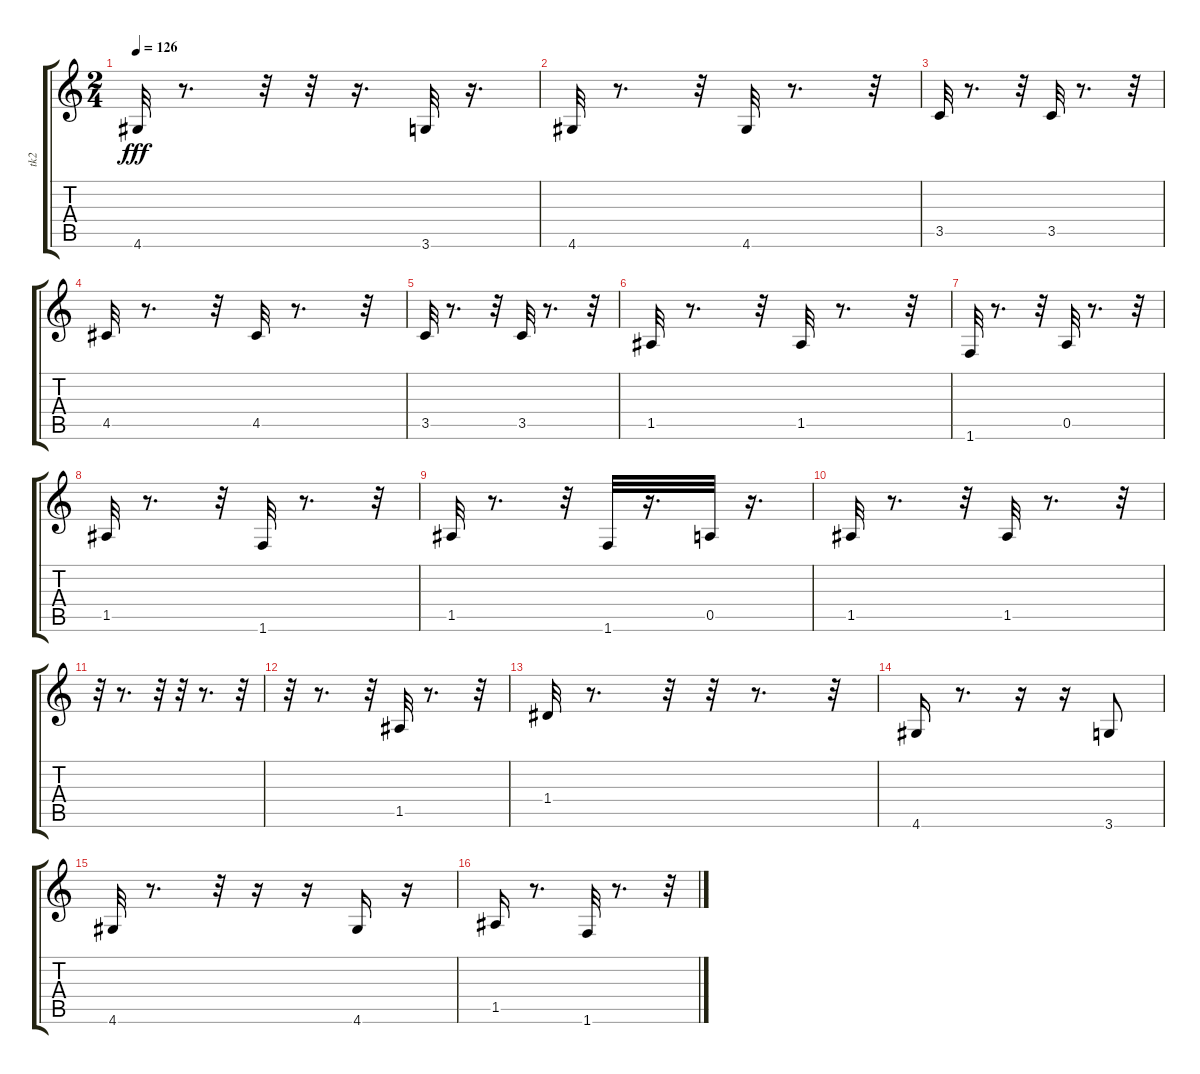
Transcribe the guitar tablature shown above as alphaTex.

\track ("tk2" "tk2") {instrument fretlessbass}
\staff {score tabs}
\tuning (E4 B3 G3 D3 A2 E2) {hide}
\ts (2 4)
\tempo 126
\clef g2
\ks c
4.6.32{dy fff} r.8{d} r.32 r.32 r.16{d} 3.6.32 r.16{d} |
4.6.32 r.8{d} r.32 4.6.32 r.8{d} r.32 |
3.5.32 r.8{d} r.32 3.5.32 r.8{d} r.32 |
4.5.32 r.8{d} r.32 4.5.32 r.8{d} r.32 |
3.5.32 r.8{d} r.32 3.5.32 r.8{d} r.32 |
1.5.32 r.8{d} r.32 1.5.32 r.8{d} r.32 |
1.6.32 r.8{d} r.32 0.5.32 r.8{d} r.32 |
1.5.32 r.8{d} r.32 1.6.32 r.8{d} r.32 |
1.5.32 r.8{d} r.32 1.6.32 r.16{d} 0.5.32 r.16{d} |
1.5.32 r.8{d} r.32 1.5.32 r.8{d} r.32 |
r.32 r.8{d} r.32 r.32 r.8{d} r.32 |
r.32 r.8{d} r.32 1.5.32 r.8{d} r.32 |
1.4.32 r.8{d} r.32 r.32 r.8{d} r.32 |
4.6.16 r.8{d} r.16 r.16 3.6.8 |
4.6.32 r.8{d} r.32 r.16 r.16 4.6.16 r.16 |
1.5.16 r.8{d} 1.6.32 r.8{d} r.32
